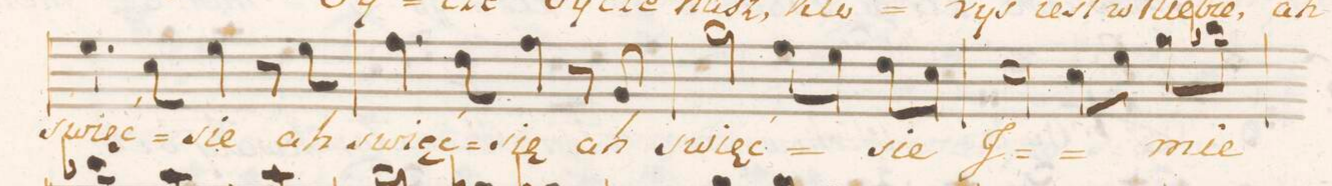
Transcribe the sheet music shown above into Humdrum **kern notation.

**kern	**text	**dynam
*I"Soprano.	*	*
*clefC1	*	*
*k[b-e-a-d-]	*	*
*met(C.)	*	*
*M4/4	*	*
4.cc\	swięć	.
8a-\	.	.
4cc\	sie	.
8r	.	.
8cc\	ah	.
=6	=6	=6
4.dd-\	swięć	.
8b-\	.	.
4dd-\	się	.
8r	.	.
8e-/	ah	.
=7	=7	=7
2ee-\	swięć	.
8dd-\L	.	.
8cc\J	.	.
8b-\L	sie	.
8a-\J	.	.
=8	=8	=8
2a-\	J-	.
8a-\L	.	.
8cc\J	.	.
8ee-\L	-mie	.
8gg-X\J	.	.
=9	=9	=9
*-	*-	*-
